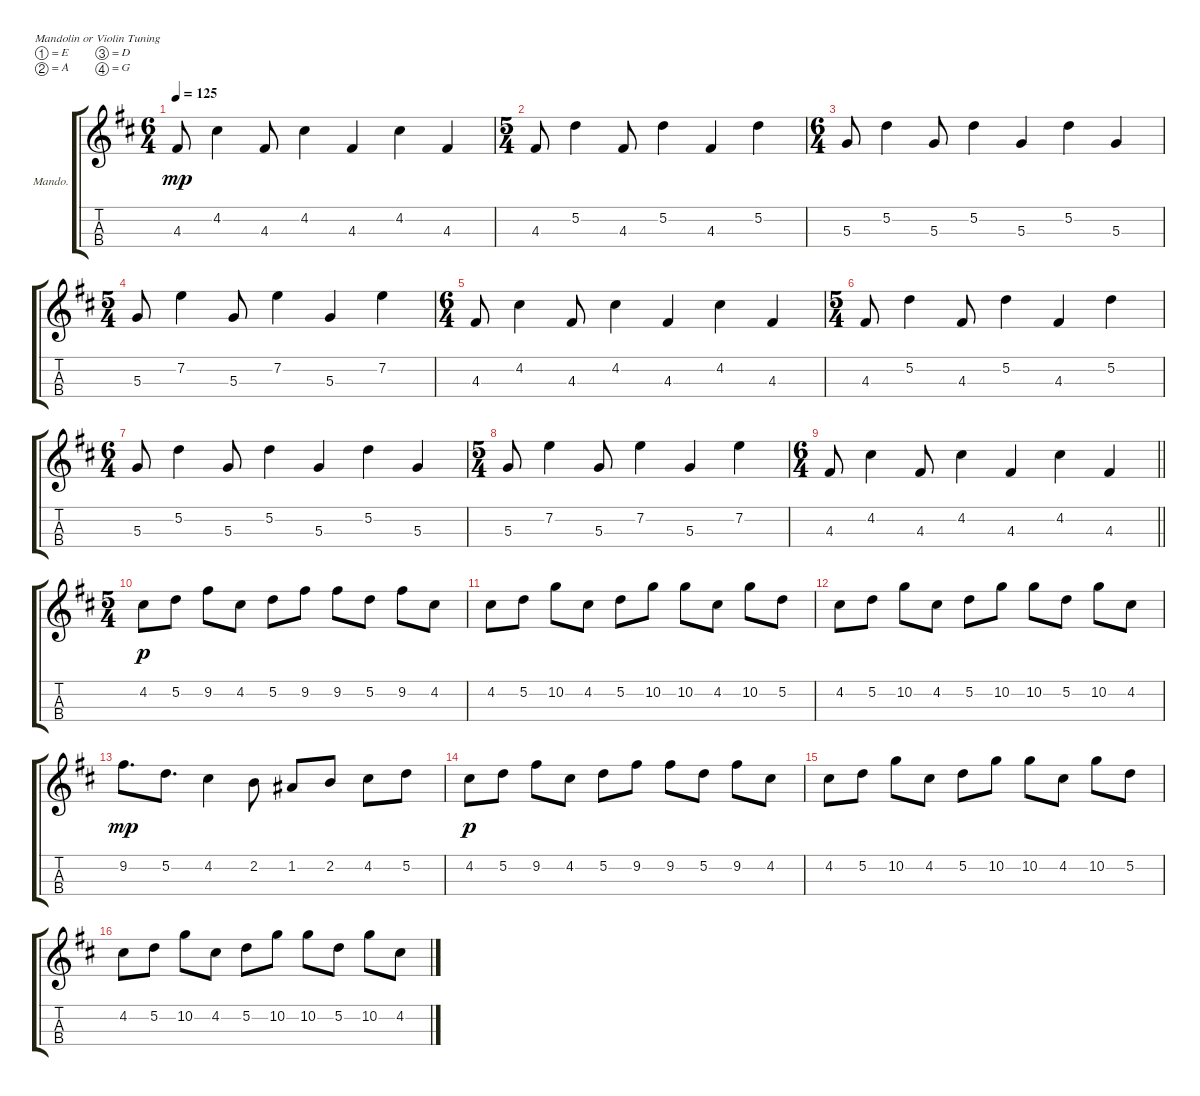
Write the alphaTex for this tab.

\defaultSystemsLayout 4
\bracketExtendMode groupsimilarinstruments
\firstSystemTrackNameOrientation horizontal
\otherSystemsTrackNameOrientation horizontal
\track ("БАЛАЛАЙКА)" "Mando.") {instrument acousticguitarsteel}
\staff {score tabs}
\tuning (E5 A4 D4 G3)
\displaytranspose 0
\ts (6 4)
\tempo 125
\clef g2
\ks bminor
4.3.8{dy mp} 4.2.4 4.3.8 4.2.4 4.3.4 4.2.4 4.3.4 |
\ts (5 4)
4.3.8 5.2.4 4.3.8 5.2.4 4.3.4 5.2.4 |
\ts (6 4)
5.3.8 5.2.4 5.3.8 5.2.4 5.3.4 5.2.4 5.3.4 |
\ts (5 4)
5.3.8 7.2.4 5.3.8 7.2.4 5.3.4 7.2.4 |
\ts (6 4)
4.3.8 4.2.4 4.3.8 4.2.4 4.3.4 4.2.4 4.3.4 |
\ts (5 4)
4.3.8 5.2.4 4.3.8 5.2.4 4.3.4 5.2.4 |
\ts (6 4)
5.3.8 5.2.4 5.3.8 5.2.4 5.3.4 5.2.4 5.3.4 |
\ts (5 4)
5.3.8 7.2.4 5.3.8 7.2.4 5.3.4 7.2.4 |
\ts (6 4)
\barLineRight lightlight
4.3.8 4.2.4 4.3.8 4.2.4 4.3.4 4.2.4 4.3.4 |
\ts (5 4)
4.2.8{dy p} 5.2.8 9.2.8 4.2.8 5.2.8 9.2.8 9.2.8 5.2.8 9.2.8 4.2.8 |
4.2.8 5.2.8 10.2.8 4.2.8 5.2.8 10.2.8 10.2.8 4.2.8 10.2.8 5.2.8 |
4.2.8 5.2.8 10.2.8 4.2.8 5.2.8 10.2.8 10.2.8 5.2.8 10.2.8 4.2.8 |
9.2.8{d dy mp} 5.2.8{d} 4.2.4 2.2.8 1.2.8 2.2.8 4.2.8 5.2.8 |
4.2.8{dy p} 5.2.8 9.2.8 4.2.8 5.2.8 9.2.8 9.2.8 5.2.8 9.2.8 4.2.8 |
4.2.8 5.2.8 10.2.8 4.2.8 5.2.8 10.2.8 10.2.8 4.2.8 10.2.8 5.2.8 |
4.2.8 5.2.8 10.2.8 4.2.8 5.2.8 10.2.8 10.2.8 5.2.8 10.2.8 4.2.8
